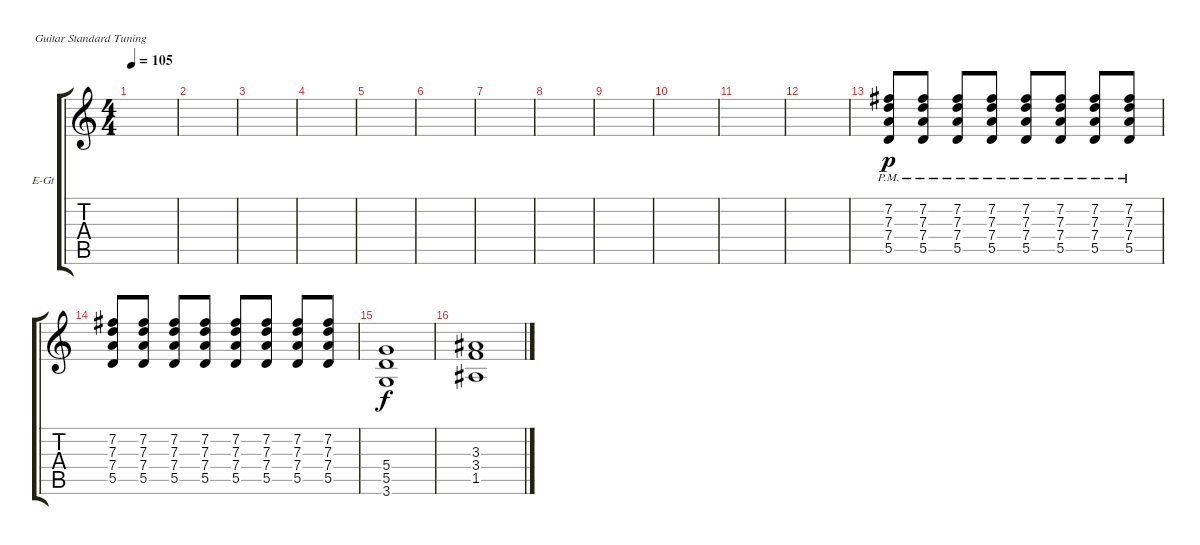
\defaultSystemsLayout 4
\bracketExtendMode groupsimilarinstruments
\firstSystemTrackNameOrientation horizontal
\otherSystemsTrackNameOrientation horizontal
\track ("Electric Guitar" "E-Gt") {instrument overdrivenguitar}
\staff {score tabs}
\tuning (E4 B3 G3 D3 A2 E2)
\ts (4 4)
\tempo 105
\clef g2
\ks c
|
|
|
|
|
|
|
|
|
|
|
|
(7.2{pm} 7.3{pm} 7.4{pm} 5.5{pm}).8{dy p} (7.2{pm} 7.3{pm} 7.4{pm} 5.5{pm}).8 (7.2{pm} 7.3{pm} 7.4{pm} 5.5{pm}).8 (7.2{pm} 7.3{pm} 7.4{pm} 5.5{pm}).8 (7.2{pm} 7.3{pm} 7.4{pm} 5.5{pm}).8 (7.2{pm} 7.3{pm} 7.4{pm} 5.5{pm}).8 (7.2{pm} 7.3{pm} 7.4{pm} 5.5{pm}).8 (7.2{pm} 7.3{pm} 7.4{pm} 5.5{pm}).8 |
(7.2 7.3 7.4 5.5).8 (7.2 7.3 7.4 5.5).8 (7.2 7.3 7.4 5.5).8 (7.2 7.3 7.4 5.5).8 (7.2 7.3 7.4 5.5).8 (7.2 7.3 7.4 5.5).8 (7.2 7.3 7.4 5.5).8 (7.2 7.3 7.4 5.5).8 |
(3.6 5.5 5.4).1{dy f} |
(1.5 3.4 3.3).1
